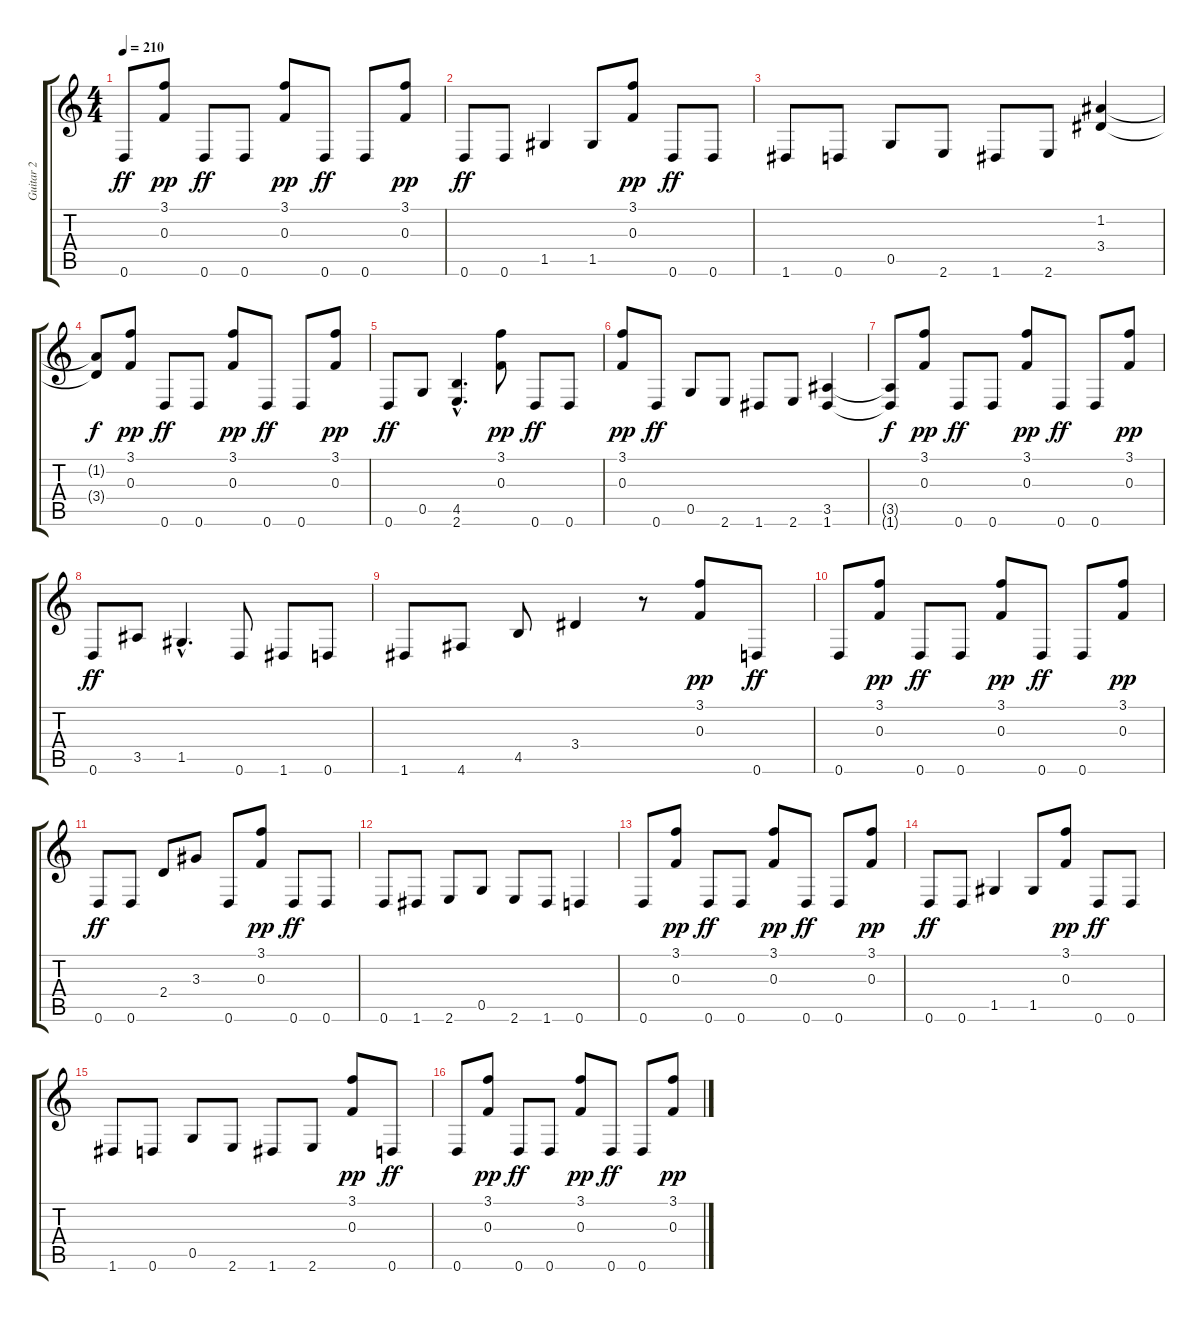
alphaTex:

\track ("Guitar 2" "Guitar 2") {instrument distortionguitar}
\staff {score tabs}
\tuning (D4 A3 F3 C3 G2 D2) {hide}
\ts (4 4)
\tempo 210
\clef g2
\ks c
0.6.8{dy ff} (3.1 0.3).8{dy pp} 0.6.8{dy ff} 0.6.8 (3.1 0.3).8{dy pp} 0.6.8{dy ff} 0.6.8 (3.1 0.3).8{dy pp} |
0.6.8{dy ff} 0.6.8 1.5.4 1.5.8 (3.1 0.3).8{dy pp} 0.6.8{dy ff} 0.6.8 |
1.6.8 0.6.8 0.5.8 2.6.8 1.6.8 2.6.8 (1.2 3.4).4 |
(1.2{t} 3.4{t}).8{dy f} (3.1 0.3).8{dy pp} 0.6.8{dy ff} 0.6.8 (3.1 0.3).8{dy pp} 0.6.8{dy ff} 0.6.8 (3.1 0.3).8{dy pp} |
0.6.8{dy ff} 0.5.8 (4.5{hac} 2.6{hac}).4{d} (3.1 0.3).8{dy pp} 0.6.8{dy ff} 0.6.8 |
(3.1 0.3).8{dy pp} 0.6.8{dy ff} 0.5.8 2.6.8 1.6.8 2.6.8 (3.5 1.6).4 |
(3.5{t} 1.6{t}).8{dy f} (3.1 0.3).8{dy pp} 0.6.8{dy ff} 0.6.8 (3.1 0.3).8{dy pp} 0.6.8{dy ff} 0.6.8 (3.1 0.3).8{dy pp} |
0.6.8{dy ff} 3.5.8 1.5{hac}.4{d} 0.6.8 1.6.8 0.6.8 |
1.6.8 4.6.8 4.5.8 3.4.4 r.8 (3.1 0.3).8{dy pp} 0.6.8{dy ff} |
0.6.8 (3.1 0.3).8{dy pp} 0.6.8{dy ff} 0.6.8 (3.1 0.3).8{dy pp} 0.6.8{dy ff} 0.6.8 (3.1 0.3).8{dy pp} |
0.6.8{dy ff} 0.6.8 2.4.8 3.3.8 0.6.8 (3.1 0.3).8{dy pp} 0.6.8{dy ff} 0.6.8 |
0.6.8 1.6.8 2.6.8 0.5.8 2.6.8 1.6.8 0.6.4 |
0.6.8 (3.1 0.3).8{dy pp} 0.6.8{dy ff} 0.6.8 (3.1 0.3).8{dy pp} 0.6.8{dy ff} 0.6.8 (3.1 0.3).8{dy pp} |
0.6.8{dy ff} 0.6.8 1.5.4 1.5.8 (3.1 0.3).8{dy pp} 0.6.8{dy ff} 0.6.8 |
1.6.8 0.6.8 0.5.8 2.6.8 1.6.8 2.6.8 (3.1 0.3).8{dy pp} 0.6.8{dy ff} |
0.6.8 (3.1 0.3).8{dy pp} 0.6.8{dy ff} 0.6.8 (3.1 0.3).8{dy pp} 0.6.8{dy ff} 0.6.8 (3.1 0.3).8{dy pp}
